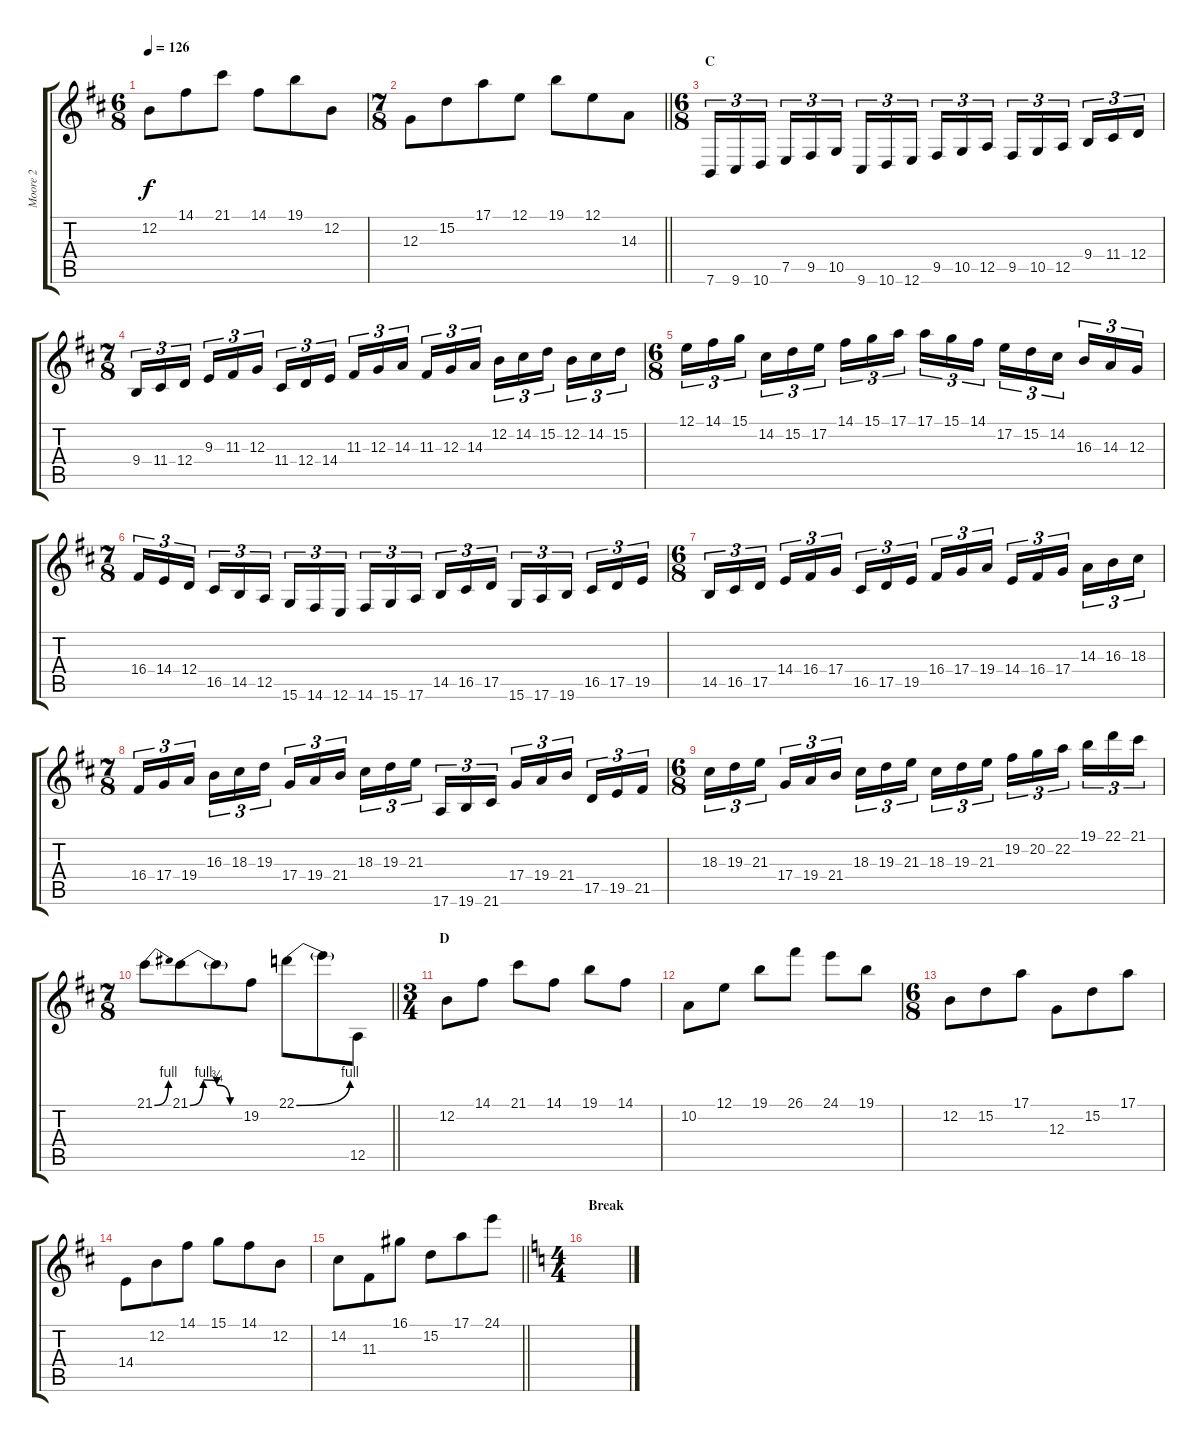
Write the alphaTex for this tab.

\track ("Moore 2" "Moore 2") {instrument rockorgan}
\staff {score tabs}
\tuning (E4 B3 G3 D3 A2 E2) {hide}
\ts (6 8)
\tempo 126
\clef g2
\ks bminor
12.2.8{dy f} 14.1.8 21.1.8 14.1.8 19.1.8 12.2.8 |
\ts (7 8)
\barLineRight lightlight
12.3.8 15.2.8 17.1.8 12.1.8 19.1.8 12.1.8 14.3.8 |
\ts (6 8)
\section ("" "C")
7.6.16{tu (3 2)} 9.6.16{tu (3 2)} 10.6.16{tu (3 2) beam splitsecondary} 7.5.16{tu (3 2)} 9.5.16{tu (3 2)} 10.5.16{tu (3 2) beam splitsecondary} 9.6.16{tu (3 2)} 10.6.16{tu (3 2)} 12.6.16{tu (3 2)} 9.5.16{tu (3 2)} 10.5.16{tu (3 2)} 12.5.16{tu (3 2) beam splitsecondary} 9.5.16{tu (3 2)} 10.5.16{tu (3 2)} 12.5.16{tu (3 2) beam splitsecondary} 9.4.16{tu (3 2)} 11.4.16{tu (3 2)} 12.4.16{tu (3 2)} |
\ts (7 8)
9.4.16{tu (3 2)} 11.4.16{tu (3 2)} 12.4.16{tu (3 2)} 9.3.16{tu (3 2)} 11.3.16{tu (3 2)} 12.3.16{tu (3 2)} 11.4.16{tu (3 2)} 12.4.16{tu (3 2)} 14.4.16{tu (3 2)} 11.3.16{tu (3 2)} 12.3.16{tu (3 2)} 14.3.16{tu (3 2)} 11.3.16{tu (3 2)} 12.3.16{tu (3 2)} 14.3.16{tu (3 2)} 12.2.16{tu (3 2)} 14.2.16{tu (3 2)} 15.2.16{tu (3 2)} 12.2.16{tu (3 2)} 14.2.16{tu (3 2)} 15.2.16{tu (3 2)} |
\ts (6 8)
12.1.16{tu (3 2)} 14.1.16{tu (3 2)} 15.1.16{tu (3 2) beam splitsecondary} 14.2.16{tu (3 2)} 15.2.16{tu (3 2)} 17.2.16{tu (3 2) beam splitsecondary} 14.1.16{tu (3 2)} 15.1.16{tu (3 2)} 17.1.16{tu (3 2)} 17.1.16{tu (3 2)} 15.1.16{tu (3 2)} 14.1.16{tu (3 2) beam splitsecondary} 17.2.16{tu (3 2)} 15.2.16{tu (3 2)} 14.2.16{tu (3 2) beam splitsecondary} 16.3.16{tu (3 2)} 14.3.16{tu (3 2)} 12.3.16{tu (3 2)} |
\ts (7 8)
16.4.16{tu (3 2)} 14.4.16{tu (3 2)} 12.4.16{tu (3 2)} 16.5.16{tu (3 2)} 14.5.16{tu (3 2)} 12.5.16{tu (3 2)} 15.6.16{tu (3 2)} 14.6.16{tu (3 2)} 12.6.16{tu (3 2)} 14.6.16{tu (3 2)} 15.6.16{tu (3 2)} 17.6.16{tu (3 2)} 14.5.16{tu (3 2)} 16.5.16{tu (3 2)} 17.5.16{tu (3 2)} 15.6.16{tu (3 2)} 17.6.16{tu (3 2)} 19.6.16{tu (3 2)} 16.5.16{tu (3 2)} 17.5.16{tu (3 2)} 19.5.16{tu (3 2)} |
\ts (6 8)
14.5.16{tu (3 2)} 16.5.16{tu (3 2)} 17.5.16{tu (3 2) beam splitsecondary} 14.4.16{tu (3 2)} 16.4.16{tu (3 2)} 17.4.16{tu (3 2) beam splitsecondary} 16.5.16{tu (3 2)} 17.5.16{tu (3 2)} 19.5.16{tu (3 2)} 16.4.16{tu (3 2)} 17.4.16{tu (3 2)} 19.4.16{tu (3 2) beam splitsecondary} 14.4.16{tu (3 2)} 16.4.16{tu (3 2)} 17.4.16{tu (3 2) beam splitsecondary} 14.3.16{tu (3 2)} 16.3.16{tu (3 2)} 18.3.16{tu (3 2)} |
\ts (7 8)
16.4.16{tu (3 2)} 17.4.16{tu (3 2)} 19.4.16{tu (3 2)} 16.3.16{tu (3 2)} 18.3.16{tu (3 2)} 19.3.16{tu (3 2)} 17.4.16{tu (3 2)} 19.4.16{tu (3 2)} 21.4.16{tu (3 2)} 18.3.16{tu (3 2)} 19.3.16{tu (3 2)} 21.3.16{tu (3 2)} 17.6.16{tu (3 2)} 19.6.16{tu (3 2)} 21.6.16{tu (3 2)} 17.4.16{tu (3 2)} 19.4.16{tu (3 2)} 21.4.16{tu (3 2)} 17.5.16{tu (3 2)} 19.5.16{tu (3 2)} 21.5.16{tu (3 2)} |
\ts (6 8)
18.3.16{tu (3 2)} 19.3.16{tu (3 2)} 21.3.16{tu (3 2) beam splitsecondary} 17.4.16{tu (3 2)} 19.4.16{tu (3 2)} 21.4.16{tu (3 2) beam splitsecondary} 18.3.16{tu (3 2)} 19.3.16{tu (3 2)} 21.3.16{tu (3 2)} 18.3.16{tu (3 2)} 19.3.16{tu (3 2)} 21.3.16{tu (3 2) beam splitsecondary} 19.2.16{tu (3 2)} 20.2.16{tu (3 2)} 22.2.16{tu (3 2) beam splitsecondary} 19.1.16{tu (3 2)} 22.1.16{tu (3 2)} 21.1.16{tu (3 2)} |
\ts (7 8)
\barLineRight lightlight
21.1{be (bend 0 0 60 4)}.8 21.1{be (custom 0 0 15 4 30 3 45 0 60 0)}.8 21.1{t}.8 19.2.8 22.1{be (bend 0 0 60 4)}.8 22.1{t}.8 12.5.8 |
\ts (3 4)
\section ("" "D")
12.2.8 14.1.8 21.1.8 14.1.8 19.1.8 14.1.8 |
10.2.8 12.1.8 19.1.8 26.1.8 24.1.8 19.1.8 |
\ts (6 8)
12.2.8 15.2.8 17.1.8 12.3.8 15.2.8 17.1.8 |
14.4.8 12.2.8 14.1.8 15.1.8 14.1.8 12.2.8 |
\barLineRight lightlight
14.2.8 11.3.8 16.1.8 15.2.8 17.1.8 24.1.8 |
\ts (4 4)
\section ("" "Break")
\ks aminor
